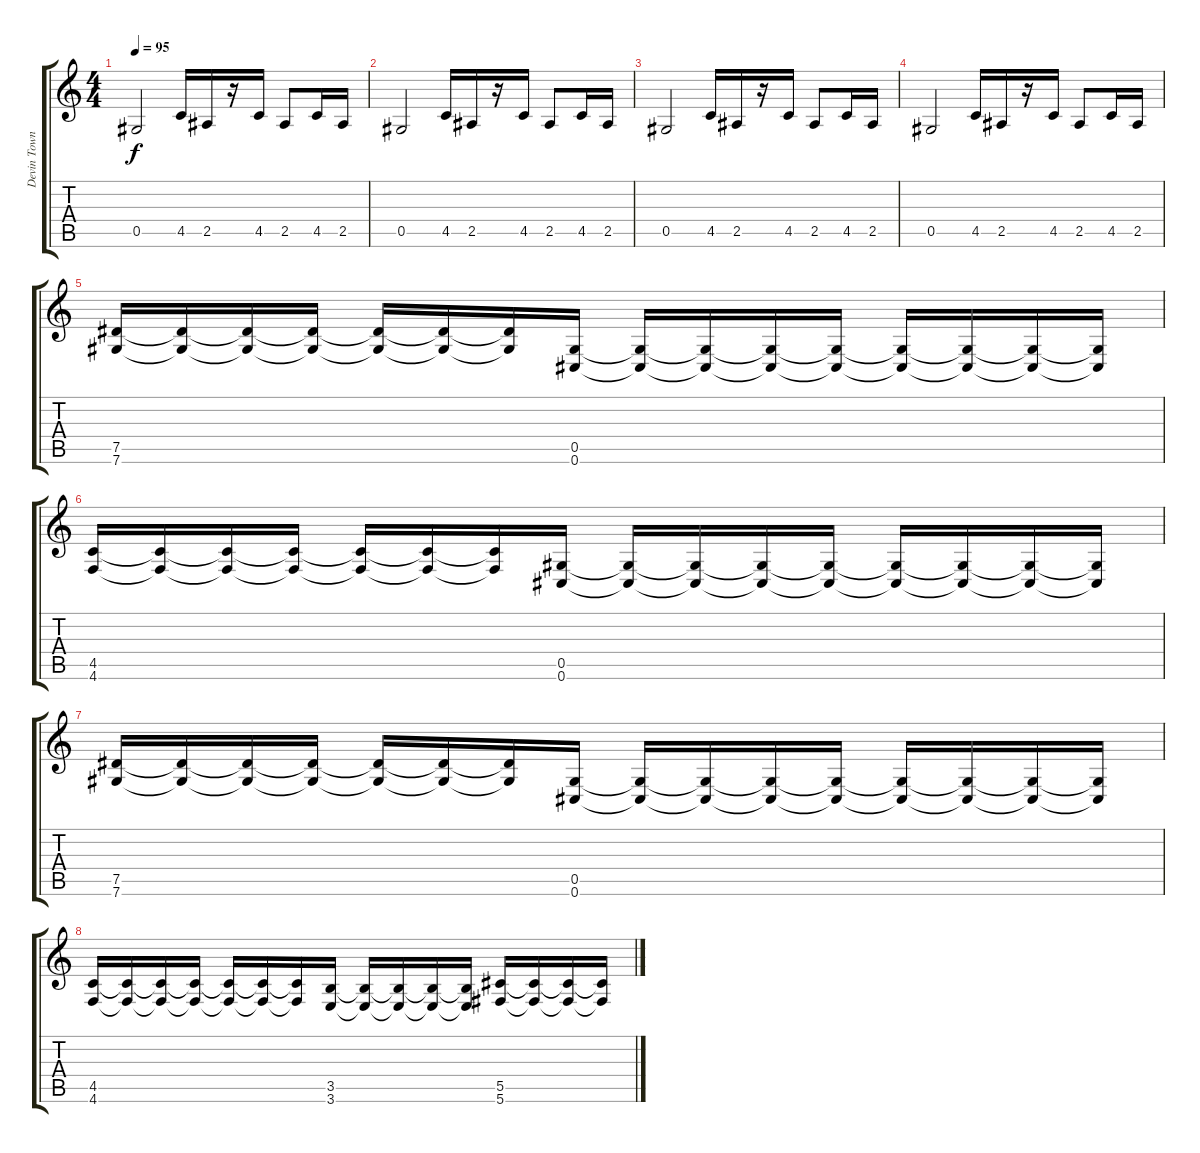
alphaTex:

\track ("Devin Townsend (Second Guitar)" "Devin Town") {instrument distortionguitar}
\staff {score tabs}
\tuning (Eb4 Bb3 Gb3 Db3 Ab2 Db2) {hide}
\ts (4 4)
\tempo 95
\clef g2
\ks c
0.5.2{dy f} 4.5.16 2.5.16 r.16 4.5.16 2.5.8 4.5.16 2.5.16 |
0.5.2 4.5.16 2.5.16 r.16 4.5.16 2.5.8 4.5.16 2.5.16 |
0.5.2 4.5.16 2.5.16 r.16 4.5.16 2.5.8 4.5.16 2.5.16 |
0.5.2 4.5.16 2.5.16 r.16 4.5.16 2.5.8 4.5.16 2.5.16 |
(7.5 7.6).16 (7.5{t} 7.6{t}).16 (7.5{t} 7.6{t}).16 (7.5{t} 7.6{t}).16 (7.5{t} 7.6{t}).16 (7.5{t} 7.6{t}).16 (7.5{t} 7.6{t}).16 (0.5 0.6).16 (0.5{t} 0.6{t}).16 (0.5{t} 0.6{t}).16 (0.5{t} 0.6{t}).16 (0.5{t} 0.6{t}).16 (0.5{t} 0.6{t}).16 (0.5{t} 0.6{t}).16 (0.5{t} 0.6{t}).16 (0.5{t} 0.6{t}).16 |
(4.5 4.6).16 (4.5{t} 4.6{t}).16 (4.5{t} 4.6{t}).16 (4.5{t} 4.6{t}).16 (4.5{t} 4.6{t}).16 (4.5{t} 4.6{t}).16 (4.5{t} 4.6{t}).16 (0.5 0.6).16 (0.5{t} 0.6{t}).16 (0.5{t} 0.6{t}).16 (0.5{t} 0.6{t}).16 (0.5{t} 0.6{t}).16 (0.5{t} 0.6{t}).16 (0.5{t} 0.6{t}).16 (0.5{t} 0.6{t}).16 (0.5{t} 0.6{t}).16 |
(7.5 7.6).16 (7.5{t} 7.6{t}).16 (7.5{t} 7.6{t}).16 (7.5{t} 7.6{t}).16 (7.5{t} 7.6{t}).16 (7.5{t} 7.6{t}).16 (7.5{t} 7.6{t}).16 (0.5 0.6).16 (0.5{t} 0.6{t}).16 (0.5{t} 0.6{t}).16 (0.5{t} 0.6{t}).16 (0.5{t} 0.6{t}).16 (0.5{t} 0.6{t}).16 (0.5{t} 0.6{t}).16 (0.5{t} 0.6{t}).16 (0.5{t} 0.6{t}).16 |
(4.5 4.6).16 (4.5{t} 4.6{t}).16 (4.5{t} 4.6{t}).16 (4.5{t} 4.6{t}).16 (4.5{t} 4.6{t}).16 (4.5{t} 4.6{t}).16 (4.5{t} 4.6{t}).16 (3.5 3.6).16 (3.5{t} 3.6{t}).16 (3.5{t} 3.6{t}).16 (3.5{t} 3.6{t}).16 (3.5{t} 3.6{t}).16 (5.5 5.6).16 (5.5{t} 5.6{t}).16 (5.5{t} 5.6{t}).16 (5.5{t} 5.6{t}).16
